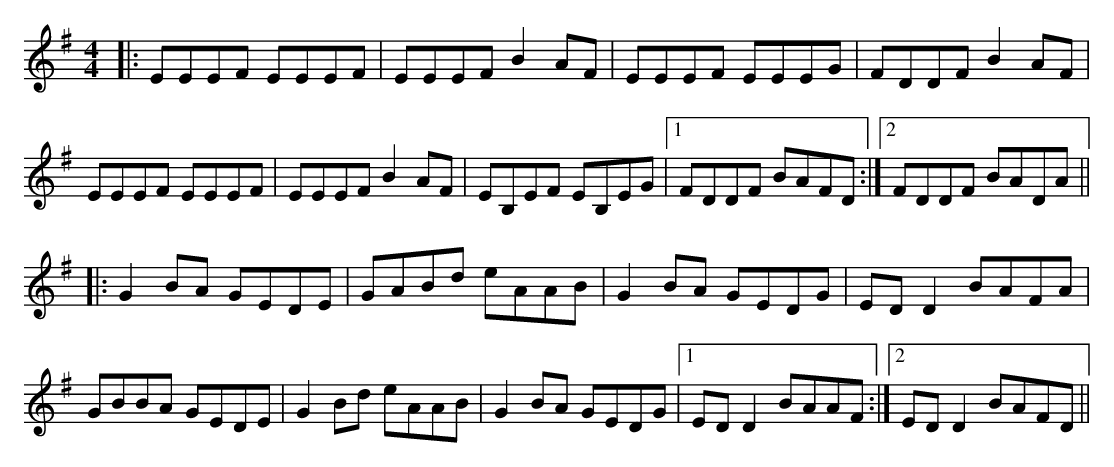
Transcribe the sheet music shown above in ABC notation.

X:1
M:4/4
K:Emin
|: EEEF EEEF | EEEF B2 AF | EEEF EEEG | FDDF B2 AF |
EEEF EEEF | EEEF B2 AF | EB,EF EB,EG |1 FDDF BAFD :|2 FDDF BADA ||
|: G2 BA GEDE | GABd eAAB | G2 BA GEDG | ED D2 BAFA |
GBBA GEDE | G2 Bd eAAB | G2 BA GEDG |1 ED D2 BAAF :|2 ED D2 BAFD ||
